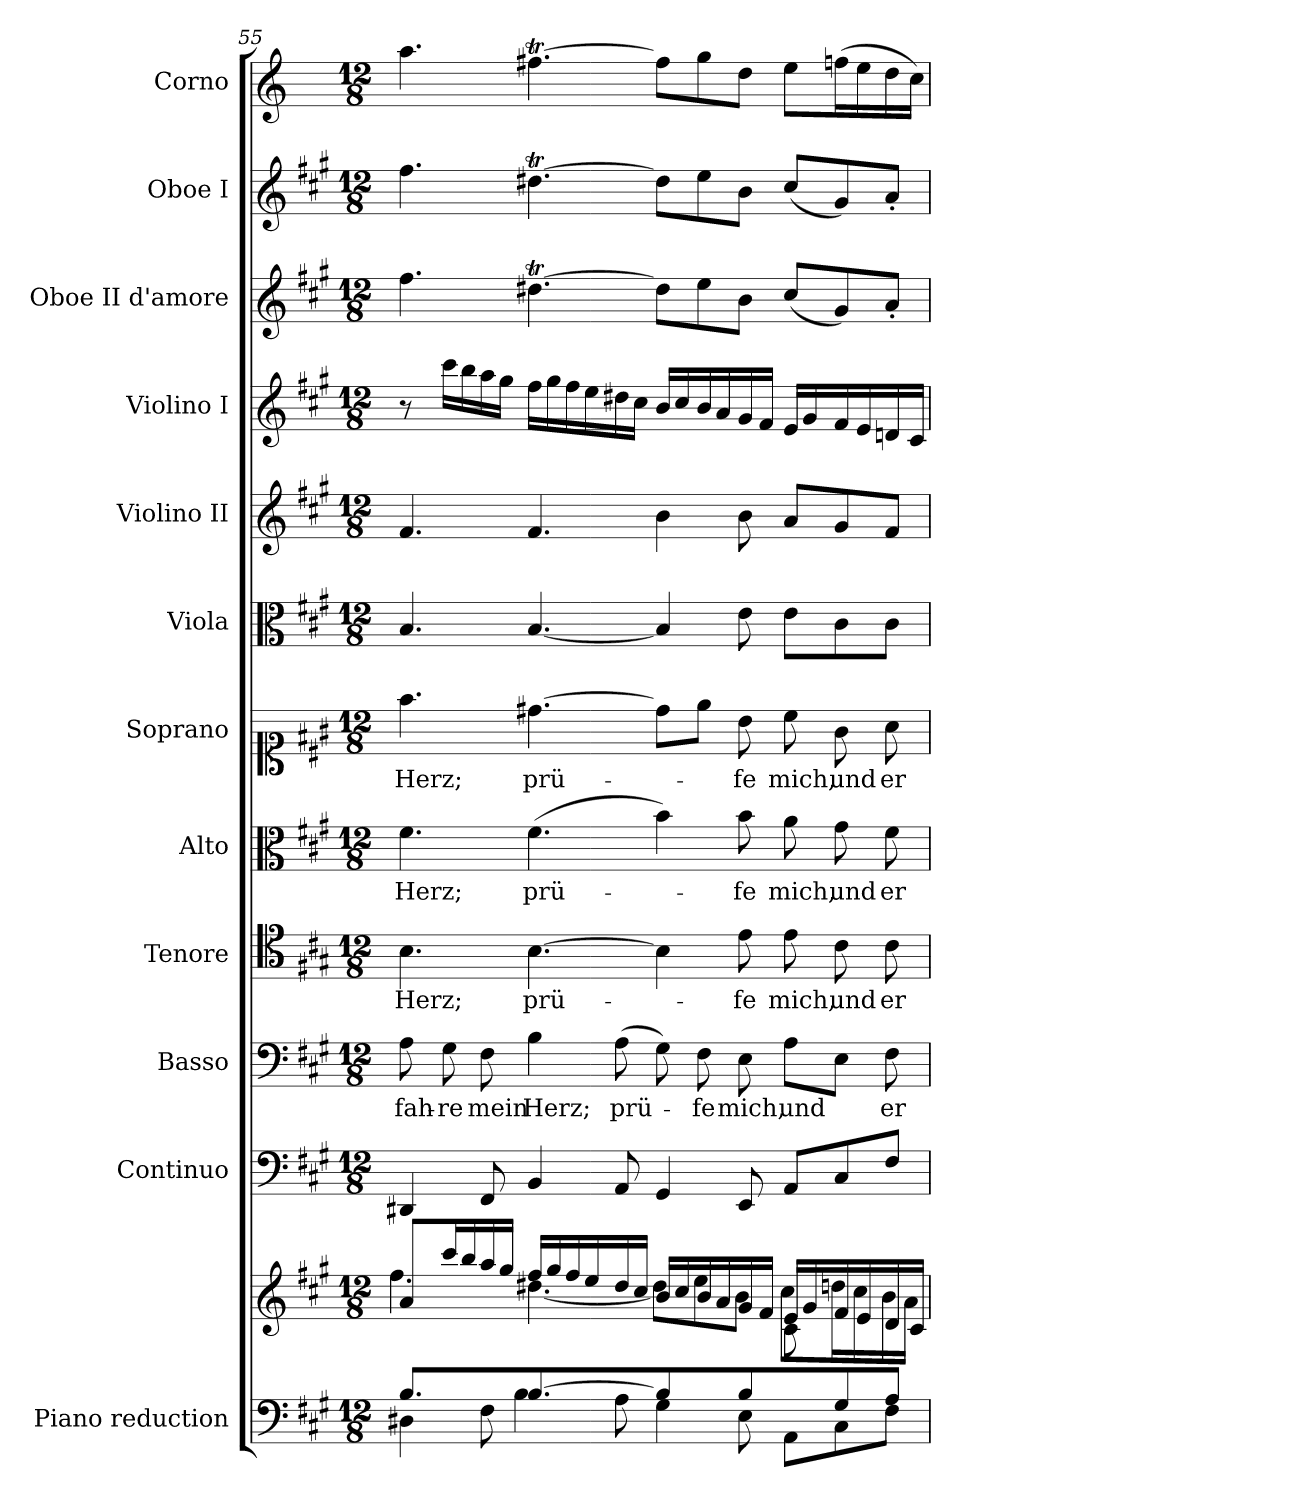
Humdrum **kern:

**kern	**kern	**kern	**kern	**text	**kern	**text	**kern	**text	**kern	**text	**kern	**kern	**kern	**kern	**kern	**kern
*part12	*part12	*part11	*part10	*part10	*part9	*part9	*part8	*part8	*part7	*part7	*part6	*part5	*part4	*part3	*part2	*part1
*staff13	*staff12	*staff11	*staff10	*staff10	*staff9	*staff9	*staff8	*staff8	*staff7	*staff7	*staff6	*staff5	*staff4	*staff3	*staff2	*staff1
*I"Piano reduction	*	*I"Continuo	*I"Basso	*	*I"Tenore	*	*I"Alto	*	*I"Soprano	*	*I"Viola	*I"Violino II	*I"Violino I	*I"Oboe II d'amore	*I"Oboe I	*I"Corno
*I'Pno	*	*	*	*	*	*	*	*	*	*	*I'Vla	*I'Vln	*I'Vln	*I'Ob	*I'Ob	*
!!LO:PB:g=z
*clefF4	*clefG2	*clefF4	*clefF4	*	*clefC4	*	*clefC3	*	*clefC1	*	*clefC3	*clefG2	*clefG2	*clefG2	*clefG2	*clefG2
*	*	*	*	*	*	*	*	*	*	*	*	*	*	*	*	*ITrd2c3
*k[f#c#g#]	*k[f#c#g#]	*k[f#c#g#]	*k[f#c#g#]	*	*k[f#c#g#]	*	*k[f#c#g#]	*	*k[f#c#g#]	*	*k[f#c#g#]	*k[f#c#g#]	*k[f#c#g#]	*k[f#c#g#]	*k[f#c#g#]	*k[f#c#g#]
*M12/8	*M12/8	*M12/8	*M12/8	*	*M12/8	*	*M12/8	*	*M12/8	*	*M12/8	*M12/8	*M12/8	*M12/8	*M12/8	*M12/8
=55	=55	=55	=55	=55	=55	=55	=55	=55	=55	=55	=55	=55	=55	=55	=55	=55
*^	*^	*	*	*	*	*	*	*	*	*	*	*	*	*	*	*
*	*	*	*^	*	*	*	*	*	*	*	*	*	*	*	*	*	*	*
!	!	!	!	!	!	!	!LO:LY:b	!	!LO:LY:b	!	!LO:LY:b	!	!LO:LY:b	!	!	!	!	!	!
4.B/	4D#X\	8a/L	4.ff#\	8ryy	4DD#X/	8A\	-fah-	4.B\	Herz;	4.f#\	Herz;	4.ff#\	Herz;	4.B/	4.f#/	8r	4.ff#\	4.ff#\	4.ff#\
!	!	!	!	!	!	!	!LO:LY:b	!	!	!	!	!	!	!	!	!	!	!	!
*	*	*	*v	*v	*	*	*	*	*	*	*	*	*	*	*	*	*	*	*
.	.	16ccc#/L	.	.	8G#\	-re	.	.	.	.	.	.	.	.	16ccc#\LL	.	.	.
.	.	16bb/	.	.	.	.	.	.	.	.	.	.	.	.	16bb\	.	.	.
!	!	!	!	!	!	!LO:LY:b	!	!	!	!	!	!	!	!	!	!	!	!
.	8F#\	16aa/	.	8FF#/	8F#\	mein	.	.	.	.	.	.	.	.	16aa\	.	.	.
.	.	16gg#/JJ	.	.	.	.	.	.	.	.	.	.	.	.	16gg#\JJ	.	.	.
!	!	!	!	!	!	!LO:LY:b	!	!LO:LY:b	!	!LO:LY:b	!	!LO:LY:b	!	!	!	!	!	!
[4.B/	4B\	16ff#/LL	[4.dd#X\	4BB/	4B\	Herz;	[4.B\	prü-	(4.f#\	prü-	[4.dd#X\	prü-	[4.B/	4.f#/	16ff#\LL	[4.dd#Xt\	[4.dd#Xt\	[4.dd#Xt\
.	.	16gg#/	.	.	.	.	.	.	.	.	.	.	.	.	16gg#\	.	.	.
.	.	16ff#/	.	.	.	.	.	.	.	.	.	.	.	.	16ff#\	.	.	.
.	.	16ee/	.	.	.	.	.	.	.	.	.	.	.	.	16ee\	.	.	.
!	!	!	!	!	!	!LO:LY:b	!	!	!	!	!	!	!	!	!	!	!	!
.	8A\	16dd#/	.	8AA/	(8A\	prü-	.	.	.	.	.	.	.	.	16dd#X\	.	.	.
.	.	16cc#/JJ	.	.	.	.	.	.	.	.	.	.	.	.	16cc#\JJ	.	.	.
4B/]	4G#\	16b/LL	8dd#\L]	4GG#/	8G#\)	.	4B\]	.	4b\)	.	8dd#\L]	.	4B/]	4b\	16b/LL	8dd#\L]	8dd#\L]	8dd#\L]
.	.	16cc#/	.	.	.	.	.	.	.	.	.	.	.	.	16cc#/	.	.	.
!	!	!	!	!	!	!LO:LY:b	!	!	!	!	!	!	!	!	!	!	!	!
.	.	16b/	8ee\	.	8F#\	-fe	.	.	.	.	8ee\J	.	.	.	16b/	8ee\	8ee\	8ee\
.	.	16a/	.	.	.	.	.	.	.	.	.	.	.	.	16a/	.	.	.
!	!	!	!	!	!	!LO:LY:b	!	!LO:LY:b	!	!LO:LY:b	!	!LO:LY:b	!	!	!	!	!	!
8B/	8E\	16g#/	8b\J	8EE/	8E\	mich,	8e\	-fe	8b\	-fe	8b\	-fe	8e\	8b\	16g#/	8b\J	8b\J	8b\J
.	.	16f#/JJ	.	.	.	.	.	.	.	.	.	.	.	.	16f#/JJ	.	.	.
*	*	*	*^	*	*	*	*	*	*	*	*	*	*	*	*	*	*	*
!	!	!	!	!	!	!	!LO:LY:b	!	!LO:LY:b	!	!LO:LY:b	!	!LO:LY:b	!	!	!	!	!	!
8ryy	8AA\L	16e/LL	8cc#\L	8c#\L	8AA/L	8A\L	und	8e\	mich,	8a\	mich,	8cc#\	mich,	8e\L	8a/L	16e/LL	(8cc#/L	(8cc#/L	8cc#\L
.	.	16g#/	.	.	.	.	.	.	.	.	.	.	.	.	.	16g#/	.	.	.
!	!	!	!	!	!	!	!	!	!LO:LY:b	!	!LO:LY:b	!	!LO:LY:b	!	!	!	!	!	!
8G#/	8C#\	16f#/	16ddn\L	4ryy	8C#/	8E\J	.	8c#\	und	8g#\	und	8g#\	und	8c#\	8g#/	16f#/	8g#/)	8g#/)	(16ddn\L
.	.	16e/	16cc#\	.	.	.	.	.	.	.	.	.	.	.	.	16e/	.	.	16cc#\
!	!	!	!	!	!	!	!LO:LY:b	!	!LO:LY:b	!	!LO:LY:b	!	!LO:LY:b	!	!	!	!	!	!
8A/J	8F#\J	16d/	16b\	.	8F#/J	8F#\	er-	8c#\	er-	8f#\	er-	8a\	er-	8c#\J	8f#/J	16dn/	8a'/J	8a'/J	16b\
.	.	16c#/JJ	16a\JJ	.	.	.	.	.	.	.	.	.	.	.	.	16c#/JJ	.	.	16a\JJ)
*v	*v	*	*	*	*	*	*	*	*	*	*	*	*	*	*	*	*	*	*
*	*v	*v	*v	*	*	*	*	*	*	*	*	*	*	*	*	*	*	*
=	=	=	=	=	=	=	=	=	=	=	=	=	=	=	=	=
*-	*-	*-	*-	*-	*-	*-	*-	*-	*-	*-	*-	*-	*-	*-	*-	*-
